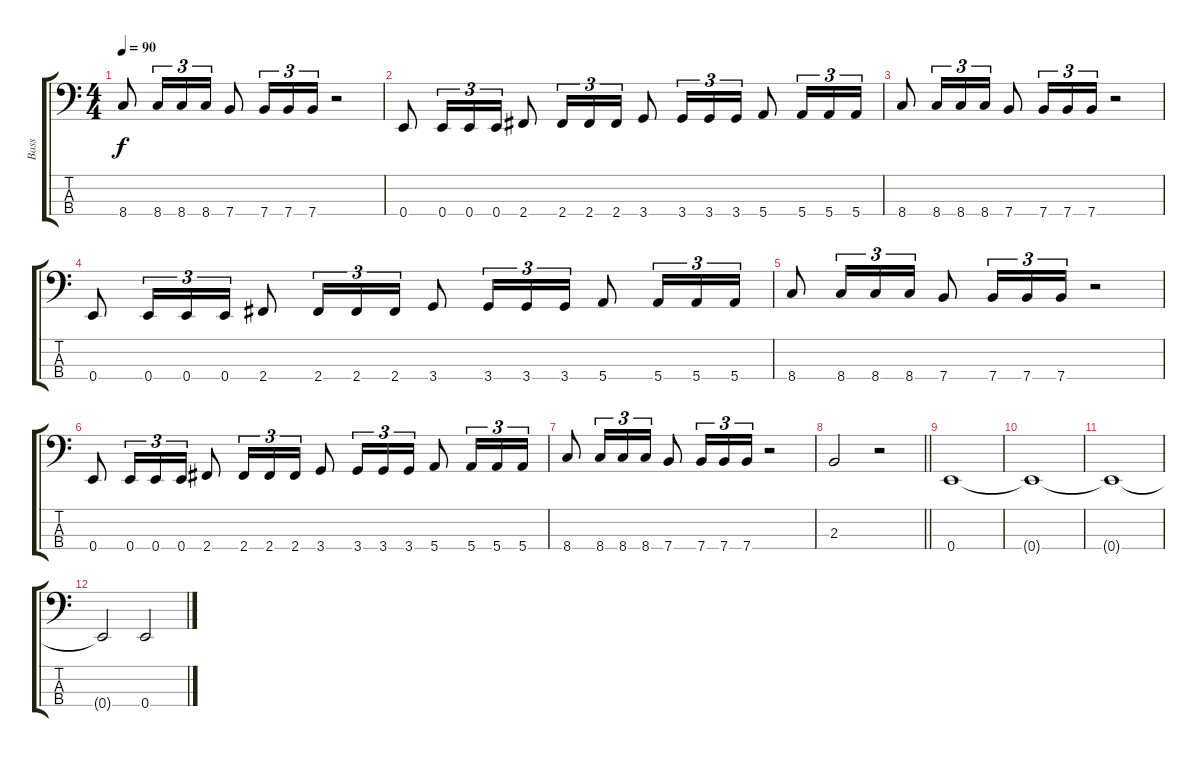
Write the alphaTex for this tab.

\track ("Bass" "Bass") {instrument electricbasspick}
\staff {score tabs}
\tuning (G2 D2 A1 E1) {hide}
\ts (4 4)
\tempo 90
\clef f4
\ks c
8.4.8{dy f} 8.4.16{tu (3 2)} 8.4.16{tu (3 2)} 8.4.16{tu (3 2)} 7.4.8 7.4.16{tu (3 2)} 7.4.16{tu (3 2)} 7.4.16{tu (3 2)} r.2 |
0.4.8 0.4.16{tu (3 2)} 0.4.16{tu (3 2)} 0.4.16{tu (3 2)} 2.4.8 2.4.16{tu (3 2)} 2.4.16{tu (3 2)} 2.4.16{tu (3 2)} 3.4.8 3.4.16{tu (3 2)} 3.4.16{tu (3 2)} 3.4.16{tu (3 2)} 5.4.8 5.4.16{tu (3 2)} 5.4.16{tu (3 2)} 5.4.16{tu (3 2)} |
8.4.8 8.4.16{tu (3 2)} 8.4.16{tu (3 2)} 8.4.16{tu (3 2)} 7.4.8 7.4.16{tu (3 2)} 7.4.16{tu (3 2)} 7.4.16{tu (3 2)} r.2 |
0.4.8 0.4.16{tu (3 2)} 0.4.16{tu (3 2)} 0.4.16{tu (3 2)} 2.4.8 2.4.16{tu (3 2)} 2.4.16{tu (3 2)} 2.4.16{tu (3 2)} 3.4.8 3.4.16{tu (3 2)} 3.4.16{tu (3 2)} 3.4.16{tu (3 2)} 5.4.8 5.4.16{tu (3 2)} 5.4.16{tu (3 2)} 5.4.16{tu (3 2)} |
8.4.8 8.4.16{tu (3 2)} 8.4.16{tu (3 2)} 8.4.16{tu (3 2)} 7.4.8 7.4.16{tu (3 2)} 7.4.16{tu (3 2)} 7.4.16{tu (3 2)} r.2 |
0.4.8 0.4.16{tu (3 2)} 0.4.16{tu (3 2)} 0.4.16{tu (3 2)} 2.4.8 2.4.16{tu (3 2)} 2.4.16{tu (3 2)} 2.4.16{tu (3 2)} 3.4.8 3.4.16{tu (3 2)} 3.4.16{tu (3 2)} 3.4.16{tu (3 2)} 5.4.8 5.4.16{tu (3 2)} 5.4.16{tu (3 2)} 5.4.16{tu (3 2)} |
8.4.8 8.4.16{tu (3 2)} 8.4.16{tu (3 2)} 8.4.16{tu (3 2)} 7.4.8 7.4.16{tu (3 2)} 7.4.16{tu (3 2)} 7.4.16{tu (3 2)} r.2 |
\barLineRight lightlight
2.3.2 r.2 |
0.4.1 |
0.4{t}.1 |
0.4{t}.1 |
0.4{t}.2 0.4.2
